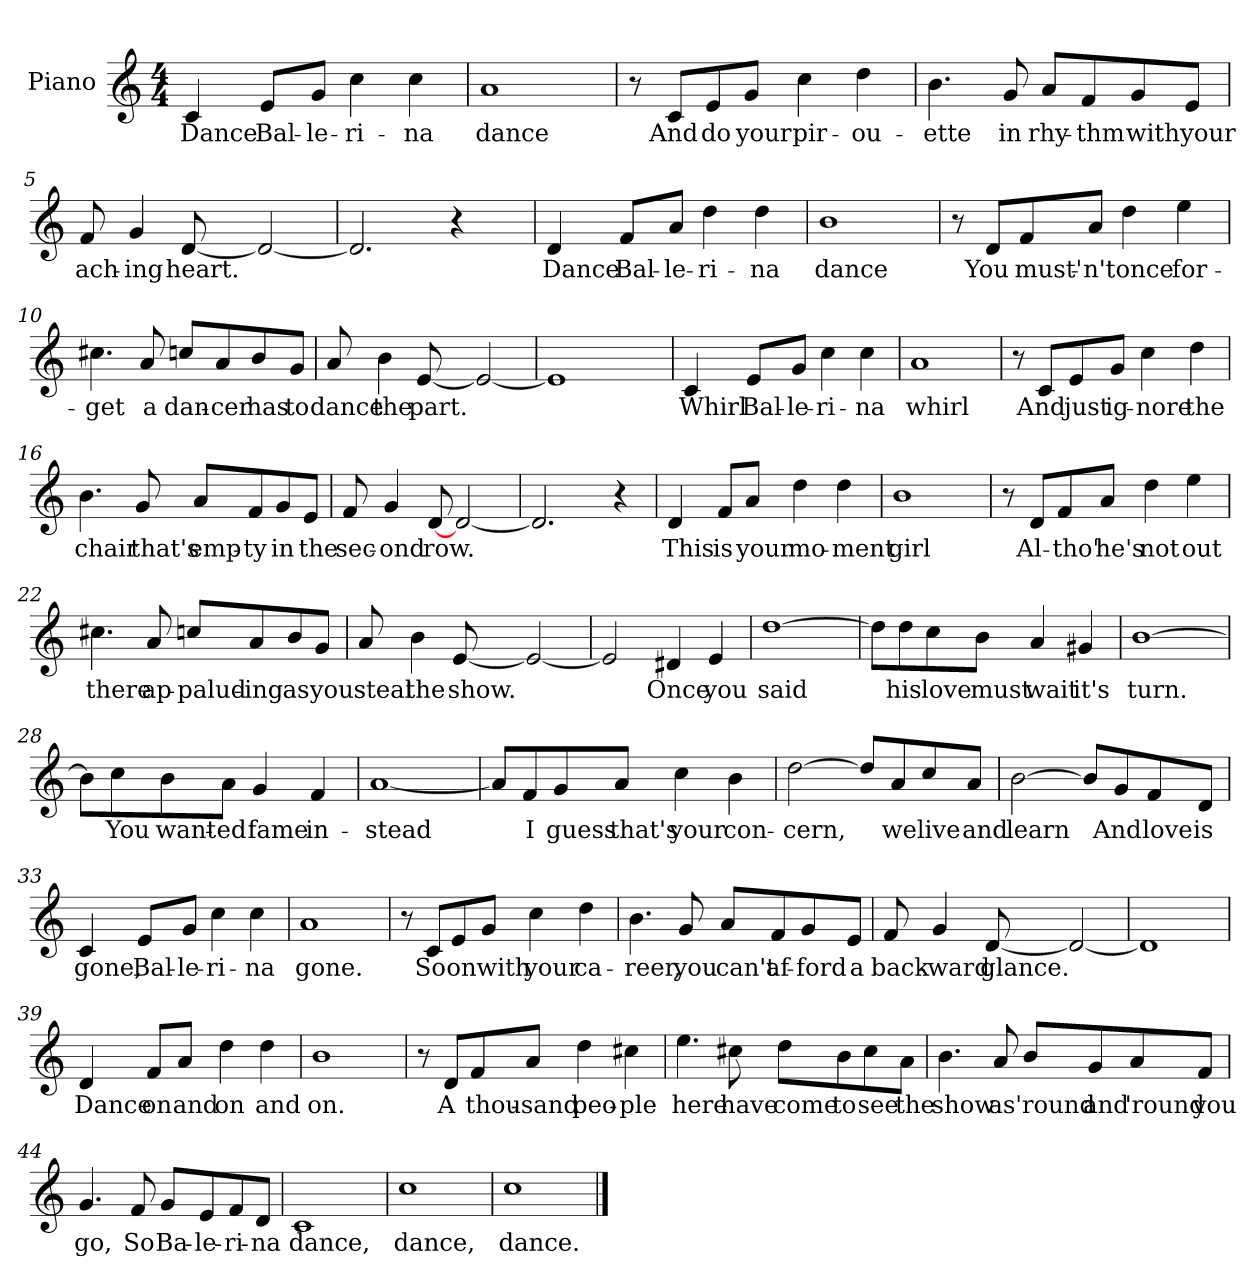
**kern	**text
*part1	*part1
*staff1	*staff1
*I"Piano	*
*I'Pno.	*
*clefG2	*
*k[]	*
*C:	*
*M4/4	*
=1	=1
4c/	Dance
8e/L	Bal-
8g/J	-le-
4cc\	-ri-
4cc\	-na
=2	=2
1a	dance
=3	=3
8r	.
8c/L	And
8e/	do
8g/J	your
4cc\	pir-
4dd\	-ou-
=4	=4
4.b\	-ette
8g/	in
8a/L	rhy-
8f/	-thm
8g/	with
8e/J	your
!!LO:LB:g=z
=5	=5
8f/	ach-
4g/	-ing
[8d/	heart.
2d/_	.
=6	=6
2.d/]	.
4r	.
=7	=7
4d/	Dance
8f/L	Bal-
8a/J	-le-
4dd\	-ri-
4dd\	-na
=8	=8
1b	dance
=9	=9
8r	.
8d/L	You
8f/	must'-
8a/J	-n't
4dd\	once
4ee\	for-
!!LO:LB:g=z
=10	=10
4.cc#X\	-get
8a/	a
8ccn/L	dan-
8a/	-cer
8b/	has
8g/J	to
=11	=11
8a/	dance
4b\	the
[8e/	part.
2e/_	.
=12	=12
1e]	.
=13	=13
4c/	Whirl
8e/L	Bal-
8g/J	-le-
4cc\	-ri-
4cc\	-na
=14	=14
1a	whirl
!!LO:LB:g=z
=15	=15
8r	.
8c/L	And
8e/	just
8g/J	ig-
4cc\	-nore
4dd\	the
=16	=16
4.b\	chair
8g/	that's
8a/L	emp-
8f/	-ty
8g/	in
8e/J	the
=17	=17
8f/	sec-
4g/	-ond
[8d/	row.
[2d/	.
=18	=18
2.d/]	.
4r	.
!!LO:LB:g=z
=19	=19
4d/	This
8f/L	is
8a/J	your
4dd\	mo-
4dd\	-ment
=20	=20
1b	girl
=21	=21
8r	.
8d/L	Al-
8f/	-tho'
8a/J	he's
4dd\	not
4ee\	out
=22	=22
4.cc#X\	there
8a/	ap-
8ccn/L	-palud-
8a/	-ing
8b/	as
8g/J	you
!!LO:LB:g=z
=23	=23
8a/	steal
4b\	the
[8e/	show.
2e/_	.
=24	=24
2e/]	.
4d#X/	Once
4e/	you
=25	=25
[1dd	said
=26	=26
8dd\L]	.
8dd\	his
8cc\	love
8b\J	must
4a/	wait
4g#X/	it's
=27	=27
[1b	turn.
!!LO:LB:g=z
=28	=28
8b\L]	.
8cc\	You
8b\	want-
8a\J	-ed
4g/	fame
4f/	in-
=29	=29
[1a	-stead
=30	=30
8a/L]	.
8f/	I
8g/	guess
8a/J	that's
4cc\	your
4b\	con-
=31	=31
[2dd\	-cern,
8dd/L]	.
8a/	we
8cc/	live
8a/J	and
!!LO:LB:g=z
=32	=32
[2b\	learn
8b/L]	.
8g/	And
8f/	love
8d/J	is
=33	=33
4c/	gone,
8e/L	Bal-
8g/J	-le-
4cc\	-ri-
4cc\	-na
=34	=34
1a	gone.
=35	=35
8r	.
8c/L	So
8e/	on
8g/J	with
4cc\	your
4dd\	ca-
!!LO:PB:g=z
=36	=36
4.b\	-reer,
8g/	you
8a/L	can't
8f/	af-
8g/	-ford
8e/J	a
=37	=37
8f/	back-
4g/	-ward
[8d/	glance.
2d/_	.
=38	=38
1d]	.
=39	=39
4d/	Dance
8f/L	on
8a/J	and
4dd\	on
4dd\	and
!!LO:LB:g=z
=40	=40
1b	on.
=41	=41
8r	.
8d/L	A
8f/	thou-
8a/J	-sand
4dd\	peo-
4cc#X\	-ple
=42	=42
4.ee\	here
8cc#X\	have
8dd\L	come
8b\	to
8cc#\	see
8a\J	the
!!LO:LB:g=z
=43	=43
4.b\	show
8a/	as
8b/L	'round
8g/	and
8a/	'round
8f/J	you
=44	=44
4.g/	go,
8f/	So
8g/L	Ba-
8e/	-le-
8f/	-ri-
8d/J	-na
=45	=45
1c	dance,
=46	=46
1cc	dance,
=47	=47
1cc	dance.
==	==
*-	*-
